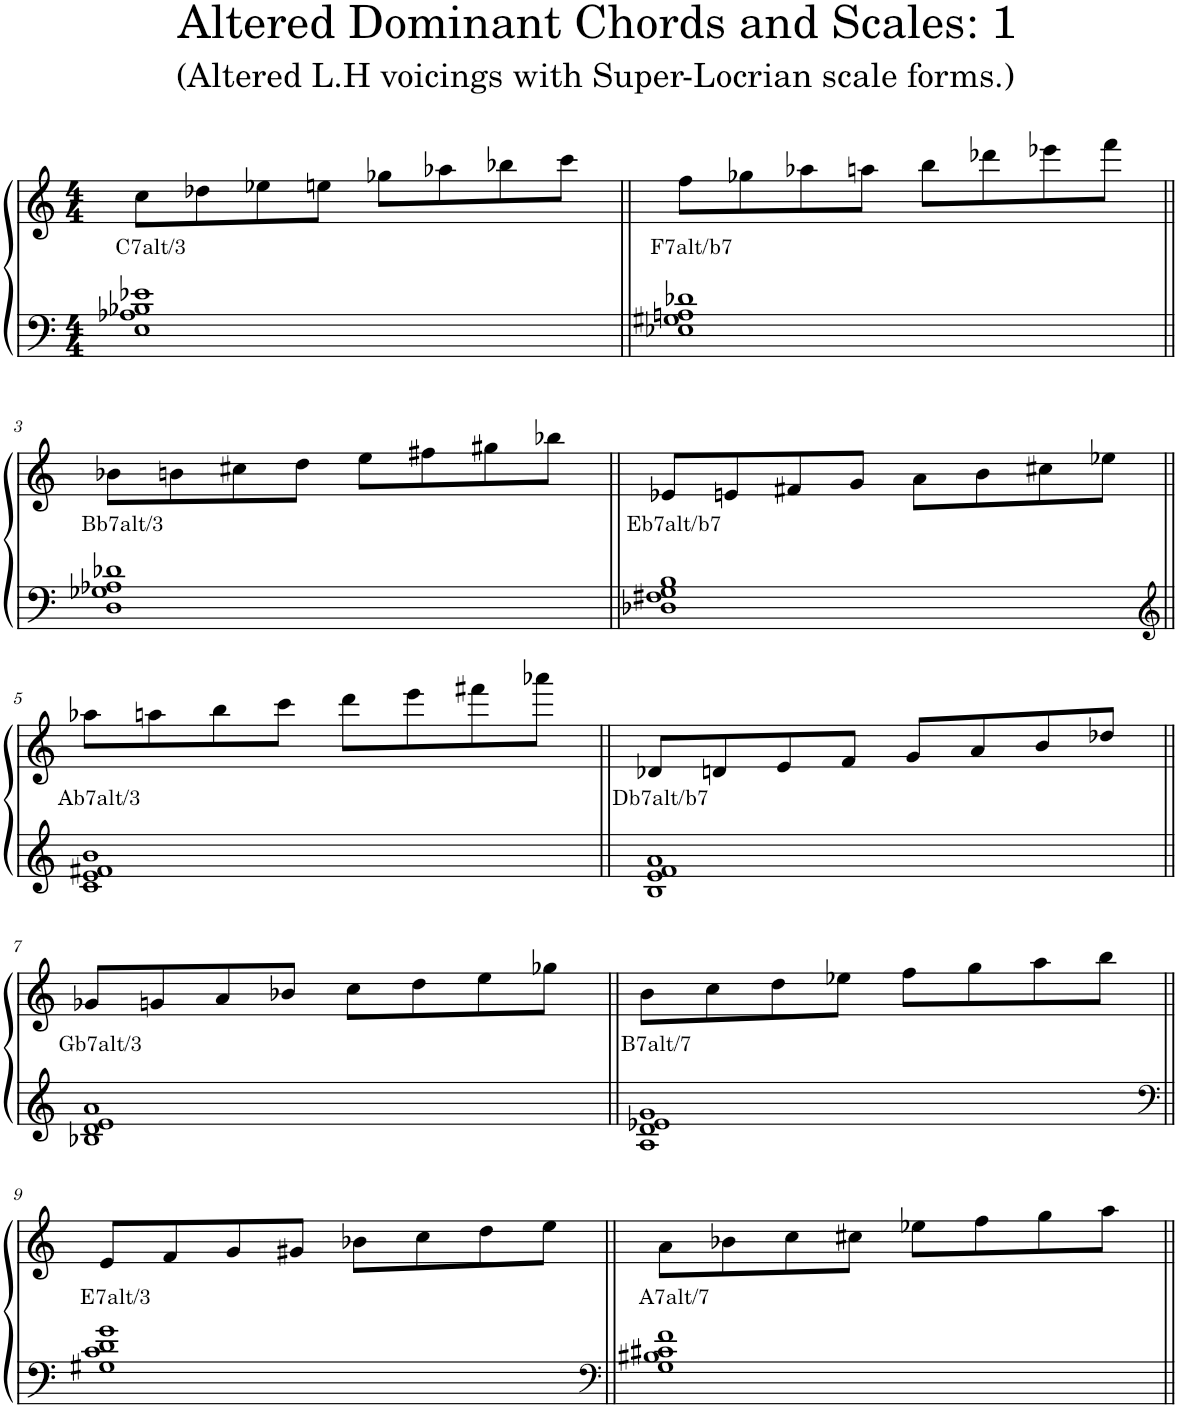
**kern	**kern	**text
*part1	*part1	*part1
*staff2	*staff1	*staff1
*I"Piano	*	*
*I'Pno.	*	*
*clefF4	*clefG2	*
*k[]	*k[]	*
*M4/4	*M4/4	*
=1	=1	=1
!	!	!LO:LY:b
1E 1A-X 1B-X 1e-X	8cc\L	C7alt/3
.	8dd-X\	.
.	8ee-X\	.
.	8een\J	.
.	8gg-X\L	.
.	8aa-X\	.
.	8bb-X\	.
.	8ccc\J	.
=2||	=2||	=2||
!	!	!LO:LY:b
1E-X 1G#X 1An 1d-X	8ff\L	F7alt/b7
.	8gg-X\	.
.	8aa-X\	.
.	8aan\J	.
.	8bb\L	.
.	8ddd-X\	.
.	8eee-X\	.
.	8fff\J	.
!!LO:LB:g=z
=3||	=3||	=3||
!	!	!LO:LY:b
1D 1G-X 1A-X 1d-X	8b-X\L	Bb7alt/3
.	8bn\	.
.	8cc#X\	.
.	8dd\J	.
.	8ee\L	.
.	8ff#X\	.
.	8gg#X\	.
.	8bb-X\J	.
=4||	=4||	=4||
!	!	!LO:LY:b
1D-X 1F#X 1G 1B	8e-X/L	Eb7alt/b7
.	8en/	.
.	8f#X/	.
.	8g/J	.
.	8a\L	.
.	8b\	.
.	8cc#X\	.
.	8ee-X\J	.
!!LO:LB:g=z
=5||	=5||	=5||
*clefG2	*	*
!	!	!LO:LY:b
1c 1e 1f#X 1b	8aa-X\L	Ab7alt/3
.	8aan\	.
.	8bb\	.
.	8ccc\J	.
.	8ddd\L	.
.	8eee\	.
.	8fff#X\	.
.	8aaa-X\J	.
=6||	=6||	=6||
!	!	!LO:LY:b
1B 1e 1f 1a	8d-X/L	Db7alt/b7
.	8dn/	.
.	8e/	.
.	8f/J	.
.	8g/L	.
.	8a/	.
.	8b/	.
.	8dd-X/J	.
!!LO:LB:g=z
=7||	=7||	=7||
!	!	!LO:LY:b
1B-X 1d 1e 1a	8g-X/L	Gb7alt/3
.	8gn/	.
.	8a/	.
.	8b-X/J	.
.	8cc\L	.
.	8dd\	.
.	8ee\	.
.	8gg-X\J	.
=8||	=8||	=8||
!	!	!LO:LY:b
1A 1d 1e-X 1g	8b\L	B7alt/7
.	8cc\	.
.	8dd\	.
.	8ee-X\J	.
.	8ff\L	.
.	8gg\	.
.	8aa\	.
.	8bb\J	.
!!LO:LB:g=z
=9||	=9||	=9||
*clefF4	*	*
!	!	!LO:LY:b
1G#X 1c 1d 1g	8e/L	E7alt/3
.	8f/	.
.	8g/	.
.	8g#X/J	.
.	8b-X\L	.
.	8cc\	.
.	8dd\	.
.	8ee\J	.
=10||	=10||	=10||
*clefF4	*	*
!	!	!LO:LY:b
1G 1B#X 1c#X 1f	8a\L	A7alt/7
.	8b-X\	.
.	8cc\	.
.	8cc#X\J	.
.	8ee-X\L	.
.	8ff\	.
.	8gg\	.
.	8aa\J	.
=||	=||	=||
*-	*-	*-
